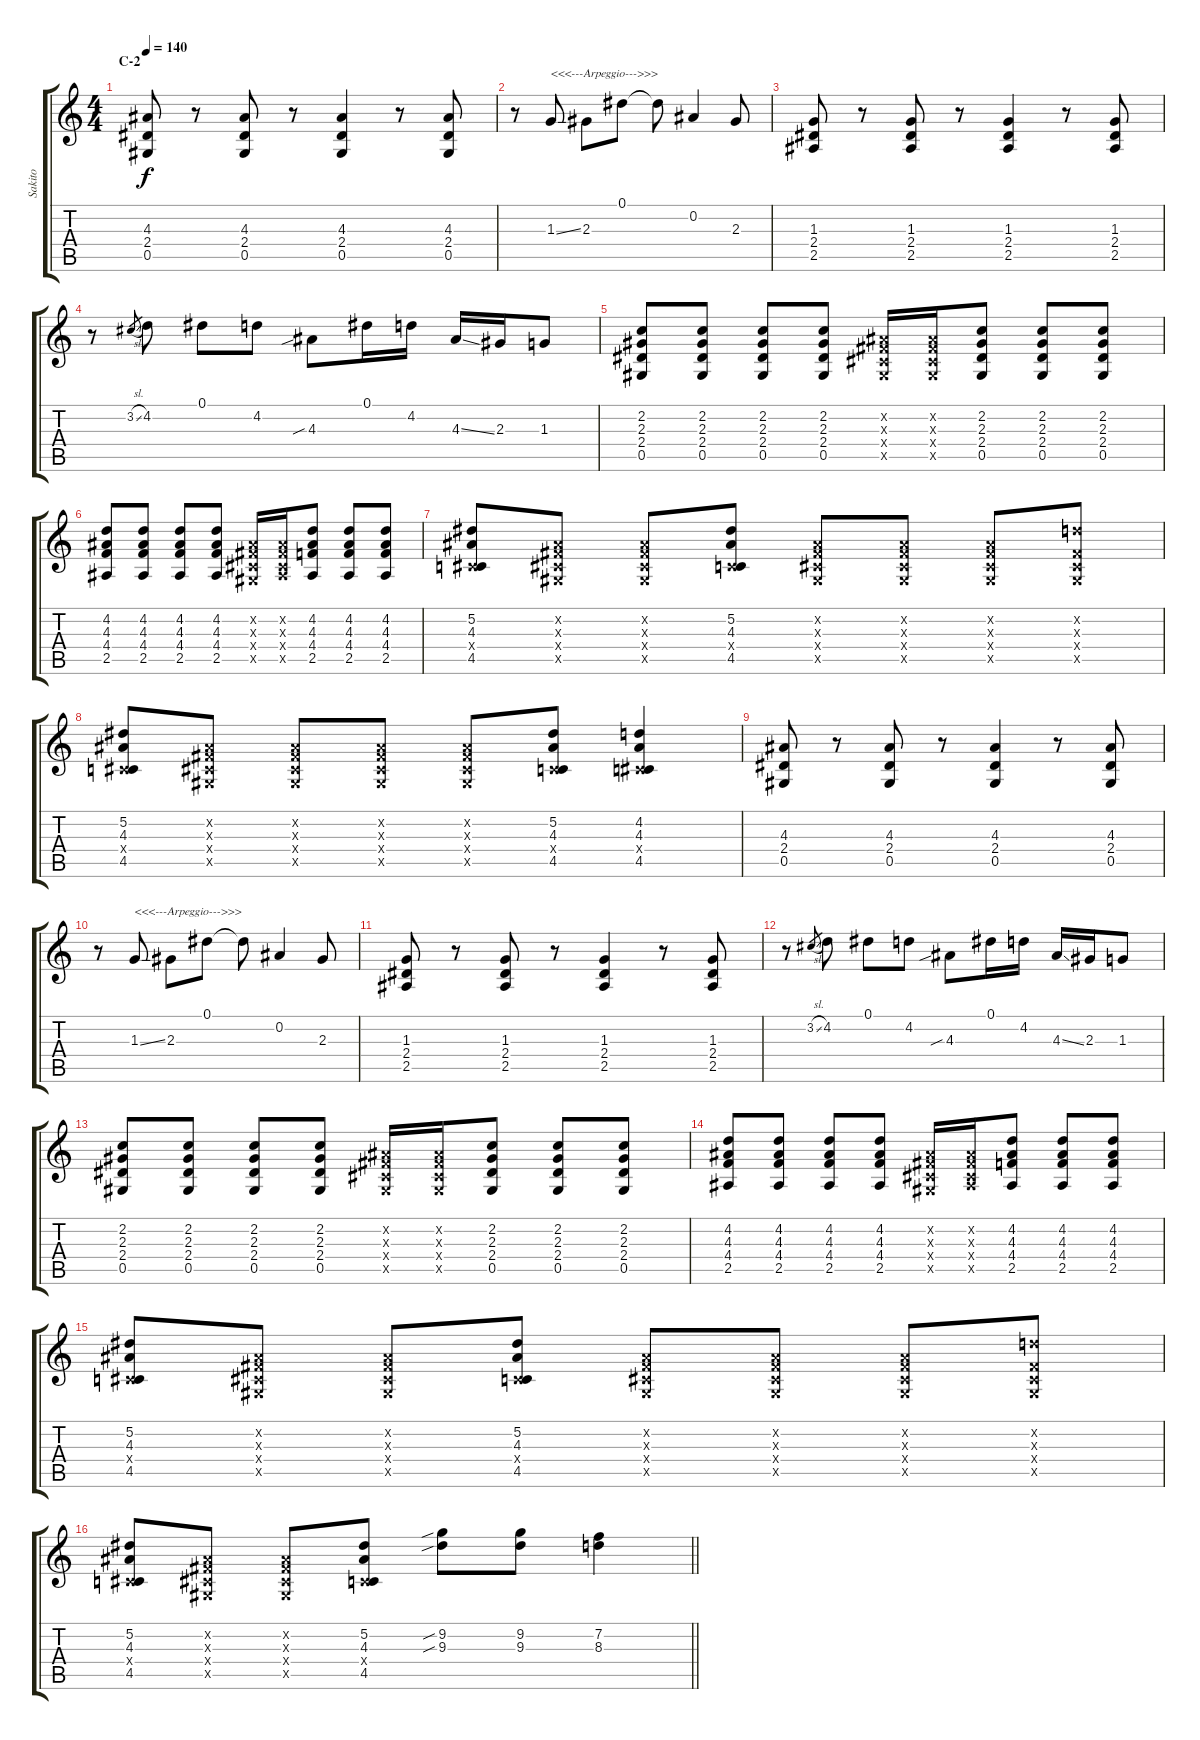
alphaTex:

\track ("Sakito" "Sakito") {instrument distortionguitar}
\staff {score tabs}
\tuning (Eb4 Bb3 Gb3 Db3 Ab2 Eb2) {hide}
\ts (4 4)
\section ("" "C-2")
\tempo 140
\clef g2
\ks c
(4.3 2.4 0.5).8{dy f} r.8 (4.3 2.4 0.5).8 r.8 (4.3 2.4 0.5).4 r.8 (4.3 2.4 0.5).8 |
r.8 1.3{ss}.8{txt "<<<---Arpeggio--->>>"} 2.3.8 0.1.8 0.1{t}.8 0.2.4 2.3.8 |
(1.3 2.4 2.5).8 r.8 (1.3 2.4 2.5).8 r.8 (1.3 2.4 2.5).4 r.8 (1.3 2.4 2.5).8 |
r.8 3.2{sl}.8{gr} 4.2.8 0.1.8 4.2.8 4.3{sib}.8 0.1.16 4.2.16 4.3{ss}.16 2.3.16 1.3.8 |
(2.2 2.3 2.4 0.5).8 (2.2 2.3 2.4 0.5).8 (2.2 2.3 2.4 0.5).8 (2.2 2.3 2.4 0.5).8 (0.2{x} 0.3{x} 0.4{x} 0.5{x}).16 (0.2{x} 0.3{x} 0.4{x} 0.5{x}).16 (2.2 2.3 2.4 0.5).8 (2.2 2.3 2.4 0.5).8 (2.2 2.3 2.4 0.5).8 |
(4.2 4.3 4.4 2.5).8 (4.2 4.3 4.4 2.5).8 (4.2 4.3 4.4 2.5).8 (4.2 4.3 4.4 2.5).8 (0.2{x} 0.3{x} 0.4{x} 0.5{x}).16 (0.2{x} 0.3{x} 0.4{x} 2.5{x}).16 (4.2 4.3 4.4 2.5).8 (4.2 4.3 4.4 2.5).8 (4.2 4.3 4.4 2.5).8 |
(5.2 4.3 0.4{x} 4.5).8 (0.2{x} 0.3{x} 0.4{x} 0.5{x}).8 (0.2{x} 0.3{x} 0.4{x} 0.5{x}).8 (5.2 4.3 0.4{x} 4.5).8 (0.2{x} 0.3{x} 0.4{x} 0.5{x}).8 (0.2{x} 0.3{x} 0.4{x} 0.5{x}).8 (0.2{x} 0.3{x} 0.4{x} 0.5{x}).8 (4.2{x} 0.3{x} 0.4{x} 0.5{x}).8 |
(5.2 4.3 0.4{x} 4.5).8 (0.2{x} 0.3{x} 0.4{x} 0.5{x}).8 (0.2{x} 0.3{x} 0.4{x} 0.5{x}).8 (0.2{x} 0.3{x} 0.4{x} 0.5{x}).8 (0.2{x} 0.3{x} 0.4{x} 0.5{x}).8 (5.2 4.3 0.4{x} 4.5).8 (4.2 4.3 0.4{x} 4.5).4 |
(4.3 2.4 0.5).8 r.8 (4.3 2.4 0.5).8 r.8 (4.3 2.4 0.5).4 r.8 (4.3 2.4 0.5).8 |
r.8 1.3{ss}.8{txt "<<<---Arpeggio--->>>"} 2.3.8 0.1.8 0.1{t}.8 0.2.4 2.3.8 |
(1.3 2.4 2.5).8 r.8 (1.3 2.4 2.5).8 r.8 (1.3 2.4 2.5).4 r.8 (1.3 2.4 2.5).8 |
r.8 3.2{sl}.8{gr} 4.2.8 0.1.8 4.2.8 4.3{sib}.8 0.1.16 4.2.16 4.3{ss}.16 2.3.16 1.3.8 |
(2.2 2.3 2.4 0.5).8 (2.2 2.3 2.4 0.5).8 (2.2 2.3 2.4 0.5).8 (2.2 2.3 2.4 0.5).8 (0.2{x} 0.3{x} 0.4{x} 0.5{x}).16 (0.2{x} 0.3{x} 0.4{x} 0.5{x}).16 (2.2 2.3 2.4 0.5).8 (2.2 2.3 2.4 0.5).8 (2.2 2.3 2.4 0.5).8 |
(4.2 4.3 4.4 2.5).8 (4.2 4.3 4.4 2.5).8 (4.2 4.3 4.4 2.5).8 (4.2 4.3 4.4 2.5).8 (0.2{x} 0.3{x} 0.4{x} 0.5{x}).16 (0.2{x} 0.3{x} 0.4{x} 2.5{x}).16 (4.2 4.3 4.4 2.5).8 (4.2 4.3 4.4 2.5).8 (4.2 4.3 4.4 2.5).8 |
(5.2 4.3 0.4{x} 4.5).8 (0.2{x} 0.3{x} 0.4{x} 0.5{x}).8 (0.2{x} 0.3{x} 0.4{x} 0.5{x}).8 (5.2 4.3 0.4{x} 4.5).8 (0.2{x} 0.3{x} 0.4{x} 0.5{x}).8 (0.2{x} 0.3{x} 0.4{x} 0.5{x}).8 (0.2{x} 0.3{x} 0.4{x} 0.5{x}).8 (4.2{x} 0.3{x} 0.4{x} 0.5{x}).8 |
\barLineRight lightlight
(5.2 4.3 0.4{x} 4.5).8 (0.2{x} 0.3{x} 0.4{x} 0.5{x}).8 (0.2{x} 0.3{x} 0.4{x} 0.5{x}).8 (5.2 4.3 0.4{x} 4.5).8 (9.2{sib} 9.3{sib}).8 (9.2 9.3).8 (7.2 8.3).4
